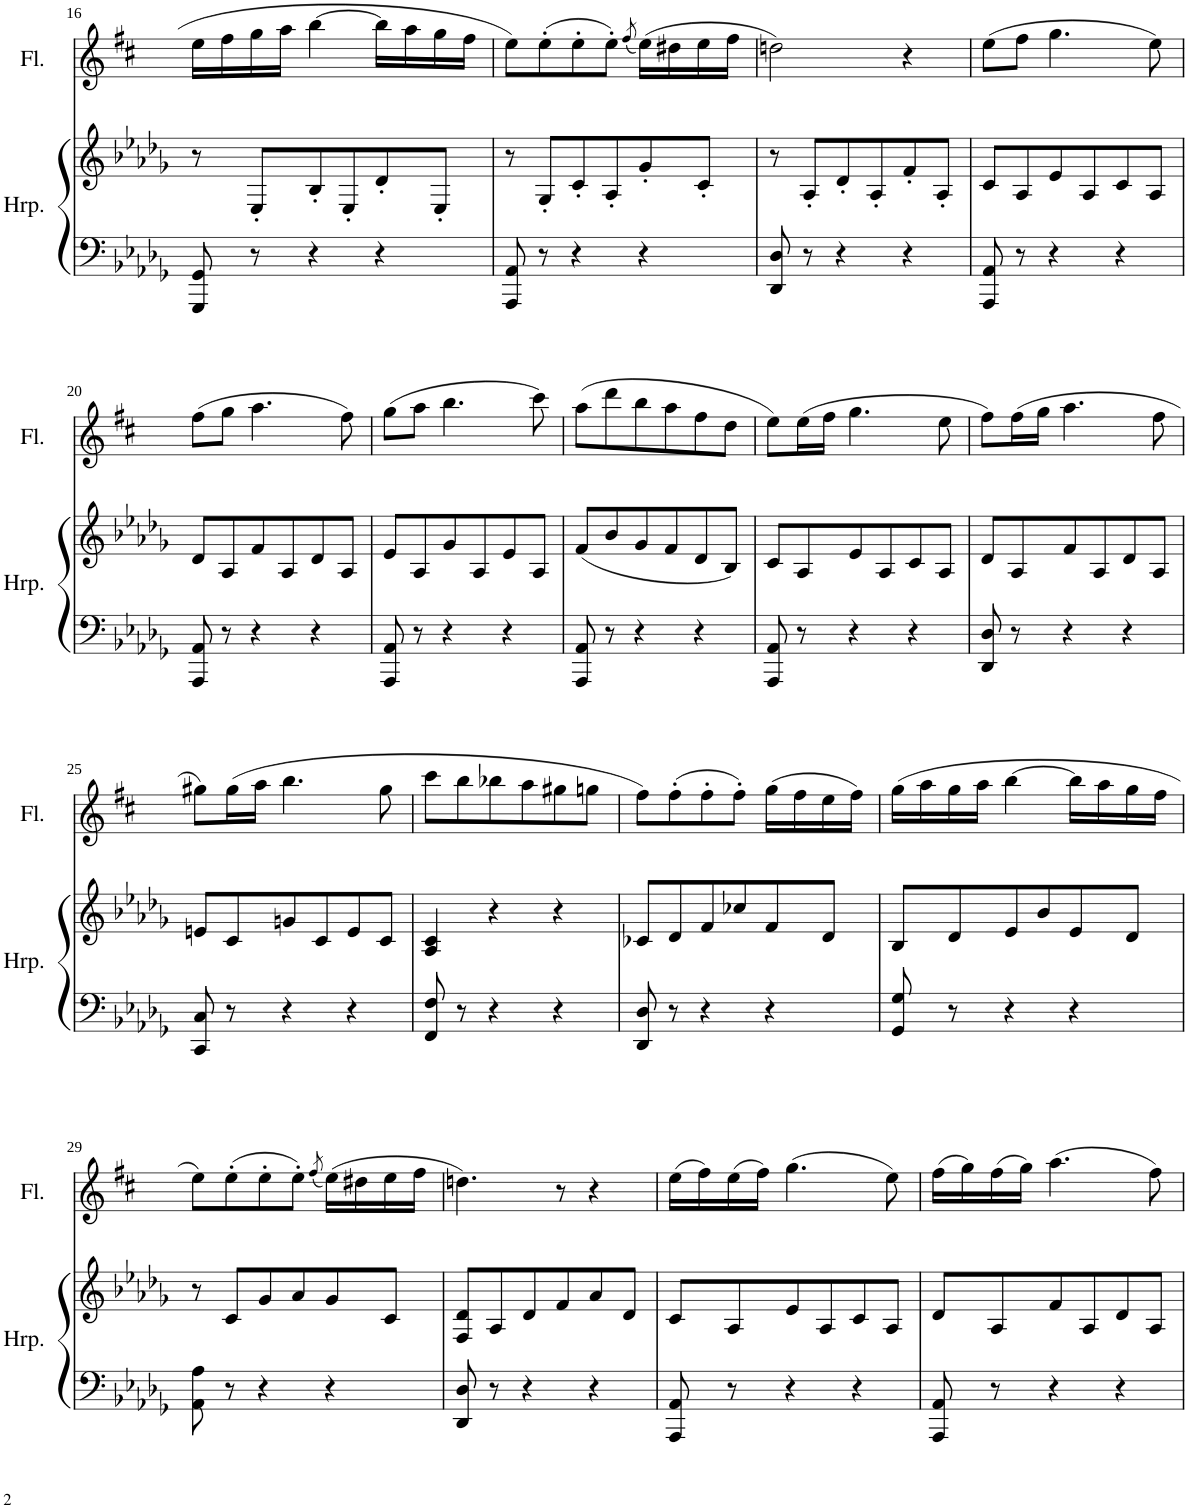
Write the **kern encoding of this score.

**kern	**kern	**kern
*part2	*part2	*part1
*staff3	*staff2	*staff1
*I"Harp	*	*I"Flute
*I'Hrp.	*	*I'Fl.
!!LO:PB:g=z
*clefF4	*clefG2	*clefG2
*	*	*Trd0c1
*k[b-e-a-d-g-]	*k[b-e-a-d-g-]	*k[f#c#]
*M3/4	*M3/4	*M3/4
=16	=16	=16
8GGG-/ 8GG-/	8r	16ee\LL
.	.	16ff#\
8r	8E-'/L	16gg\
.	.	16aa\JJ
4r	8B-'/	[4bb\
.	8E-'/	.
4r	8d-'/	16bb\LL]
.	.	16aa\
.	8E-'/J	16gg\
.	.	16ff#\JJ
=17	=17	=17
8AAA-/ 8AA-/	8r	8ee\L
8r	8G-'/L	(8ee'\
4r	8c'/	8ee'\
.	8A-'/	8ee'\J)
.	.	(8qff#/
4r	8g-'/	(16ee\LL)
.	.	16dd#X\
.	8c'/J	16ee\
.	.	16ff#\JJ
=18	=18	=18
8DD-/ 8D-/	8r	2ddn\)
8r	8A-'/L	.
4r	8d-'/	.
.	8A-'/	.
4r	8f'/	4r
.	8A-'/J	.
=19	=19	=19
8AAA-/ 8AA-/	8c/L	(8ee\L
8r	8A-/	8ff#\J
4r	8e-/	4.gg\
.	8A-/	.
4r	8c/	.
.	8A-/J	8ee\)
!!LO:LB:g=z
=20	=20	=20
8AAA-/ 8AA-/	8d-/L	(8ff#\L
8r	8A-/	8gg\J
4r	8f/	4.aa\
.	8A-/	.
4r	8d-/	.
.	8A-/J	8ff#\)
=21	=21	=21
8AAA-/ 8AA-/	8e-/L	(8gg\L
8r	8A-/	8aa\J
4r	8g-/	4.bb\
.	8A-/	.
4r	8e-/	.
.	8A-/J	8ccc#\)
=22	=22	=22
8AAA-/ 8AA-/	(8f/L	(8aa\L
8r	8b-/	8ddd\
4r	8g-/	8bb\
.	8f/	8aa\
4r	8d-/	8ff#\
.	8B-/J)	8dd\J
=23	=23	=23
8AAA-/ 8AA-/	8c/L	8ee\L)
8r	8A-/	(16ee\L
.	.	16ff#\JJ
4r	8e-/	4.gg\
.	8A-/	.
4r	8c/	.
.	8A-/J	8ee\
=24	=24	=24
8DD-/ 8D-/	8d-/L	8ff#\L)
8r	8A-/	(16ff#\L
.	.	16gg\JJ
4r	8f/	4.aa\
.	8A-/	.
4r	8d-/	.
.	8A-/J	8ff#\
!!LO:LB:g=z
=25	=25	=25
8CC/ 8C/	8en/L	8gg#X\L)
8r	8c/	(16gg#\L
.	.	16aa\JJ
4r	8gn/	4.bb\
.	8c/	.
4r	8e/	.
.	8c/J	8gg#\
=26	=26	=26
8FF/ 8F/	4A-/ 4c/	8ccc#\L
8r	.	8bb\
4r	4r	8bb-X\
.	.	8aa\
4r	4r	8gg#X\
.	.	8ggn\J
=27	=27	=27
8DD-/ 8D-/	8c-X/L	8ff#\L)
8r	8d-/	(8ff#'\
4r	8f/	8ff#'\
.	8cc-X/	8ff#'\J)
4r	8f/	(16gg\LL
.	.	16ff#\
.	8d-/J	16ee\
.	.	16ff#\JJ)
=28	=28	=28
8GG-/ 8G-/	8B-/L	(16gg\LL
.	.	16aa\
8r	8d-/	16gg\
.	.	16aa\JJ
4r	8e-/	[4bb\
.	8b-/	.
4r	8e-/	16bb\LL]
.	.	16aa\
.	8d-/J	16gg\
.	.	16ff#\JJ
!!LO:LB:g=z
=29	=29	=29
8AA-\ 8A-\	8r	8ee\L)
8r	8c/L	(8ee'\
4r	8g-/	8ee'\
.	8a-/	8ee'\J)
.	.	(8qff#/
4r	8g-/	(16ee\LL)
.	.	16dd#X\
.	8c/J	16ee\
.	.	16ff#\JJ
=30	=30	=30
8DD-/ 8D-/	8F/ 8d-/L	4.ddn\)
8r	8A-/	.
4r	8d-/	.
.	8f/	8r
4r	8a-/	4r
.	8d-/J	.
=31	=31	=31
8AAA-/ 8AA-/	8c/L	(16ee\LL
.	.	16ff#\)
8r	8A-/	(16ee\
.	.	16ff#\JJ)
4r	8e-/	(4.gg\
.	8A-/	.
4r	8c/	.
.	8A-/J	8ee\)
=32	=32	=32
8AAA-/ 8AA-/	8d-/L	(16ff#\LL
.	.	16gg\)
8r	8A-/	(16ff#\
.	.	16gg\JJ)
4r	8f/	(4.aa\
.	8A-/	.
4r	8d-/	.
.	8A-/J	8ff#\)
=	=	=
*-	*-	*-
